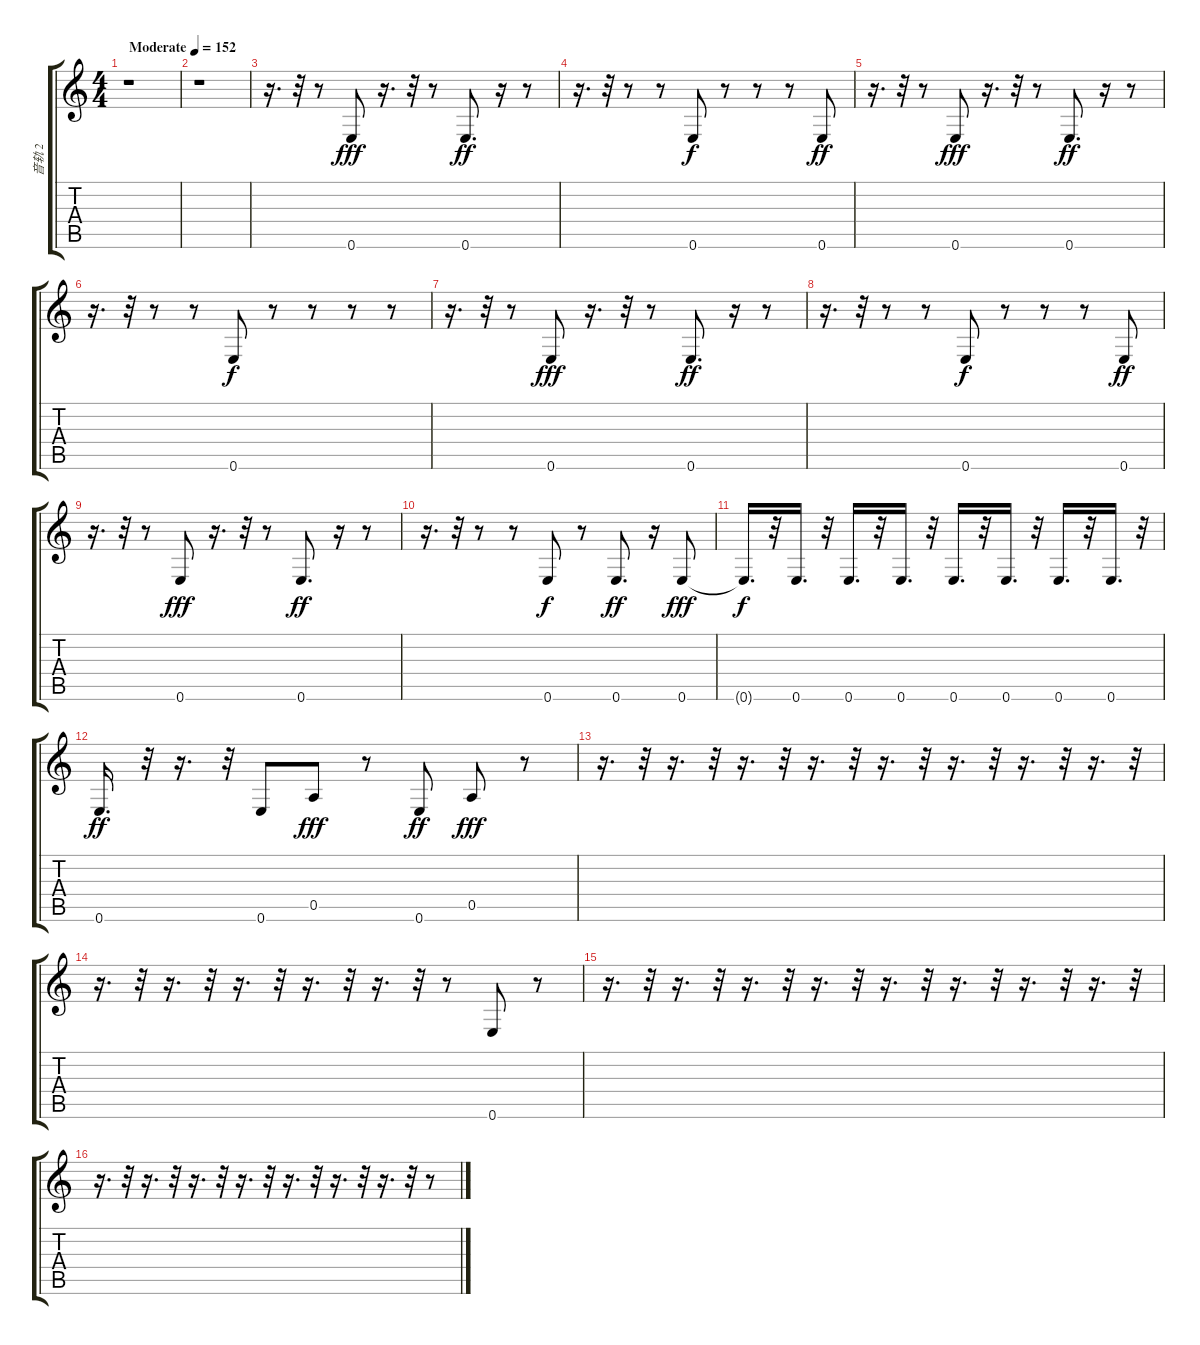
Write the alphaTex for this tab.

\track ("音轨 2" "音轨 2") {instrument electricbassfinger}
\staff {score tabs}
\tuning (E4 B3 G3 D3 A2 E2) {hide}
\ts (4 4)
\tempo (152 "Moderate")
\clef g2
\ks c
r.1{dy fff instrument electricbassfinger} |
r.1 |
r.16{d} r.32 r.8 0.6.8 r.16{d} r.32 r.8 0.6.8{d dy ff} r.16 r.8 |
r.16{d} r.32 r.8 r.8 0.6.8{dy f} r.8 r.8 r.8 0.6.8{dy ff} |
r.16{d} r.32 r.8 0.6.8{dy fff} r.16{d} r.32 r.8 0.6.8{d dy ff} r.16 r.8 |
r.16{d} r.32 r.8 r.8 0.6.8{dy f} r.8 r.8 r.8 r.8 |
r.16{d} r.32 r.8 0.6.8{dy fff} r.16{d} r.32 r.8 0.6.8{d dy ff} r.16 r.8 |
r.16{d} r.32 r.8 r.8 0.6.8{dy f} r.8 r.8 r.8 0.6.8{dy ff} |
r.16{d} r.32 r.8 0.6.8{dy fff} r.16{d} r.32 r.8 0.6.8{d dy ff} r.16 r.8 |
r.16{d} r.32 r.8 r.8 0.6.8{dy f} r.8 0.6.8{d dy ff} r.16 0.6.8{dy fff} |
0.6{t}.16{d dy f} r.32 0.6.16{d} r.32 0.6.16{d} r.32 0.6.16{d} r.32 0.6.16{d} r.32 0.6.16{d} r.32 0.6.16{d} r.32 0.6.16{d} r.32 |
0.6.16{d dy ff} r.32 r.16{d} r.32 0.6.8 0.5.8{dy fff} r.8 0.6.8{dy ff} 0.5.8{dy fff} r.8 |
r.16{d} r.32 r.16{d} r.32 r.16{d} r.32 r.16{d} r.32 r.16{d} r.32 r.16{d} r.32 r.16{d} r.32 r.16{d} r.32 |
r.16{d} r.32 r.16{d} r.32 r.16{d} r.32 r.16{d} r.32 r.16{d} r.32 r.8 0.6.8 r.8 |
r.16{d} r.32 r.16{d} r.32 r.16{d} r.32 r.16{d} r.32 r.16{d} r.32 r.16{d} r.32 r.16{d} r.32 r.16{d} r.32 |
r.16{d} r.32 r.16{d} r.32 r.16{d} r.32 r.16{d} r.32 r.16{d} r.32 r.16{d} r.32 r.16{d} r.32 r.8
